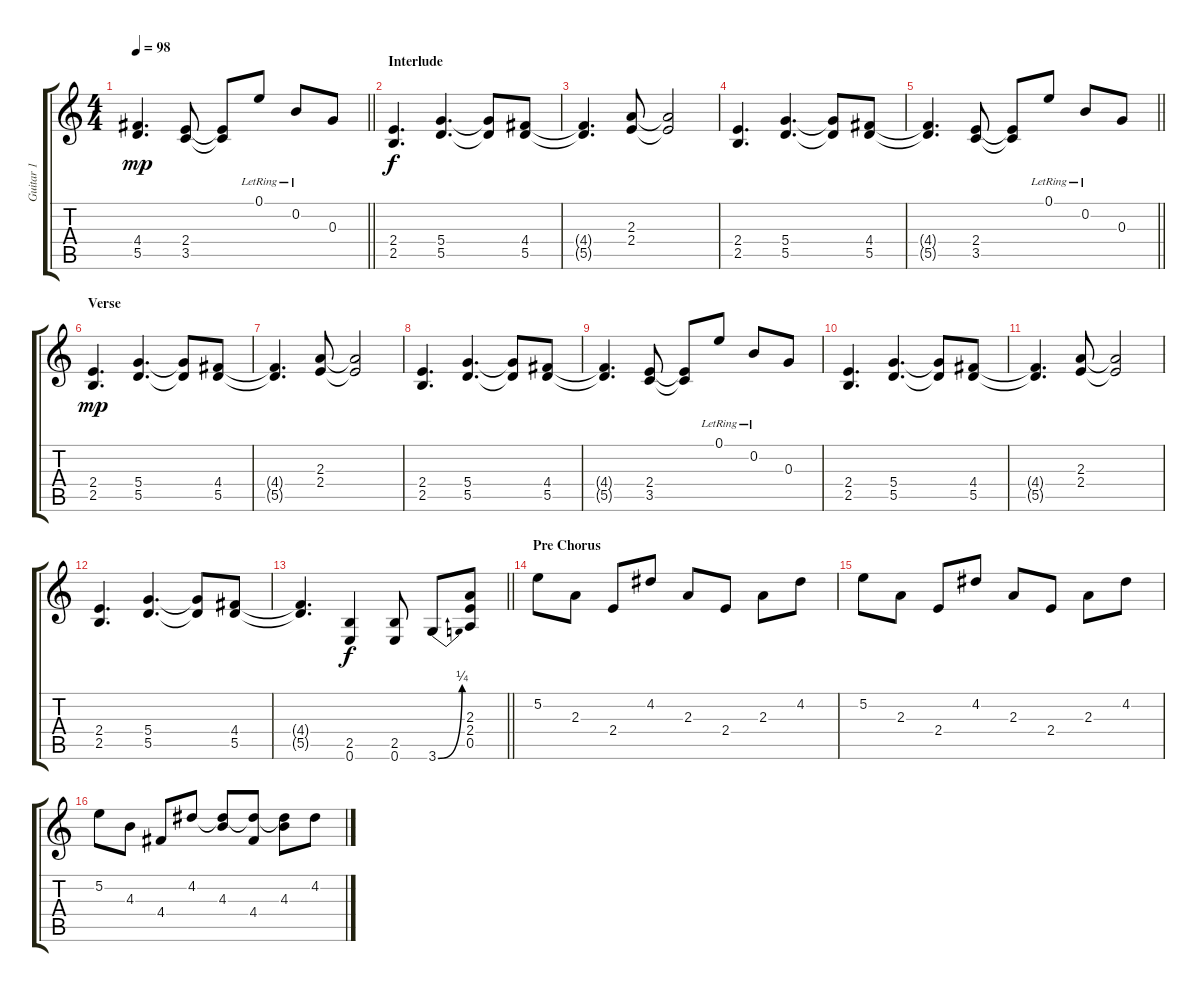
\track ("Guitar 1" "Guitar 1") {instrument acousticguitarsteel}
\staff {score tabs}
\tuning (E4 B3 G3 D3 A2 E2) {hide}
\ts (4 4)
\tempo 98
\clef g2
\barLineRight lightlight
\ks c
(4.4{t} 5.5{t}).4{d dy mp} (2.4 3.5).8 (2.4{t} 3.5{t}).8 0.1{lr}.8 0.2{lr}.8 0.3.8 |
\section ("" "Interlude")
(2.4 2.5).4{d dy f} (5.4 5.5).4{d} (5.4{t} 5.5{t}).8 (4.4 5.5).8 |
(4.4{t} 5.5{t}).4{d} (2.3 2.4).8 (2.3{t} 2.4{t}).2 |
(2.4 2.5).4{d} (5.4 5.5).4{d} (5.4{t} 5.5{t}).8 (4.4 5.5).8 |
\barLineRight lightlight
(4.4{t} 5.5{t}).4{d} (2.4 3.5).8 (2.4{t} 3.5{t}).8 0.1{lr}.8 0.2{lr}.8 0.3.8 |
\section ("" "Verse")
(2.4 2.5).4{d dy mp} (5.4 5.5).4{d} (5.4{t} 5.5{t}).8 (4.4 5.5).8 |
(4.4{t} 5.5{t}).4{d} (2.3 2.4).8 (2.3{t} 2.4{t}).2 |
(2.4 2.5).4{d} (5.4 5.5).4{d} (5.4{t} 5.5{t}).8 (4.4 5.5).8 |
(4.4{t} 5.5{t}).4{d} (2.4 3.5).8 (2.4{t} 3.5{t}).8 0.1{lr}.8 0.2{lr}.8 0.3.8 |
(2.4 2.5).4{d} (5.4 5.5).4{d} (5.4{t} 5.5{t}).8 (4.4 5.5).8 |
(4.4{t} 5.5{t}).4{d} (2.3 2.4).8 (2.3{t} 2.4{t}).2 |
(2.4 2.5).4{d} (5.4 5.5).4{d} (5.4{t} 5.5{t}).8 (4.4 5.5).8 |
\barLineRight lightlight
(4.4{t} 5.5{t}).4{d} (2.5 0.6).4{dy f} (2.5 0.6).8 3.6{be (bend 0 0 60 1)}.8 (2.3 2.4 0.5).8 |
\section ("" "Pre Chorus")
5.2.8 2.3.8 2.4.8 4.2.8 2.3.8 2.4.8 2.3.8 4.2.8 |
5.2.8 2.3.8 2.4.8 4.2.8 2.3.8 2.4.8 2.3.8 4.2.8 |
5.2.8 4.3.8 4.4.8 4.2.8 (4.2{t} 4.3).8 (4.2{t} 4.4).8 (4.2{t} 4.3).8 4.2.8
